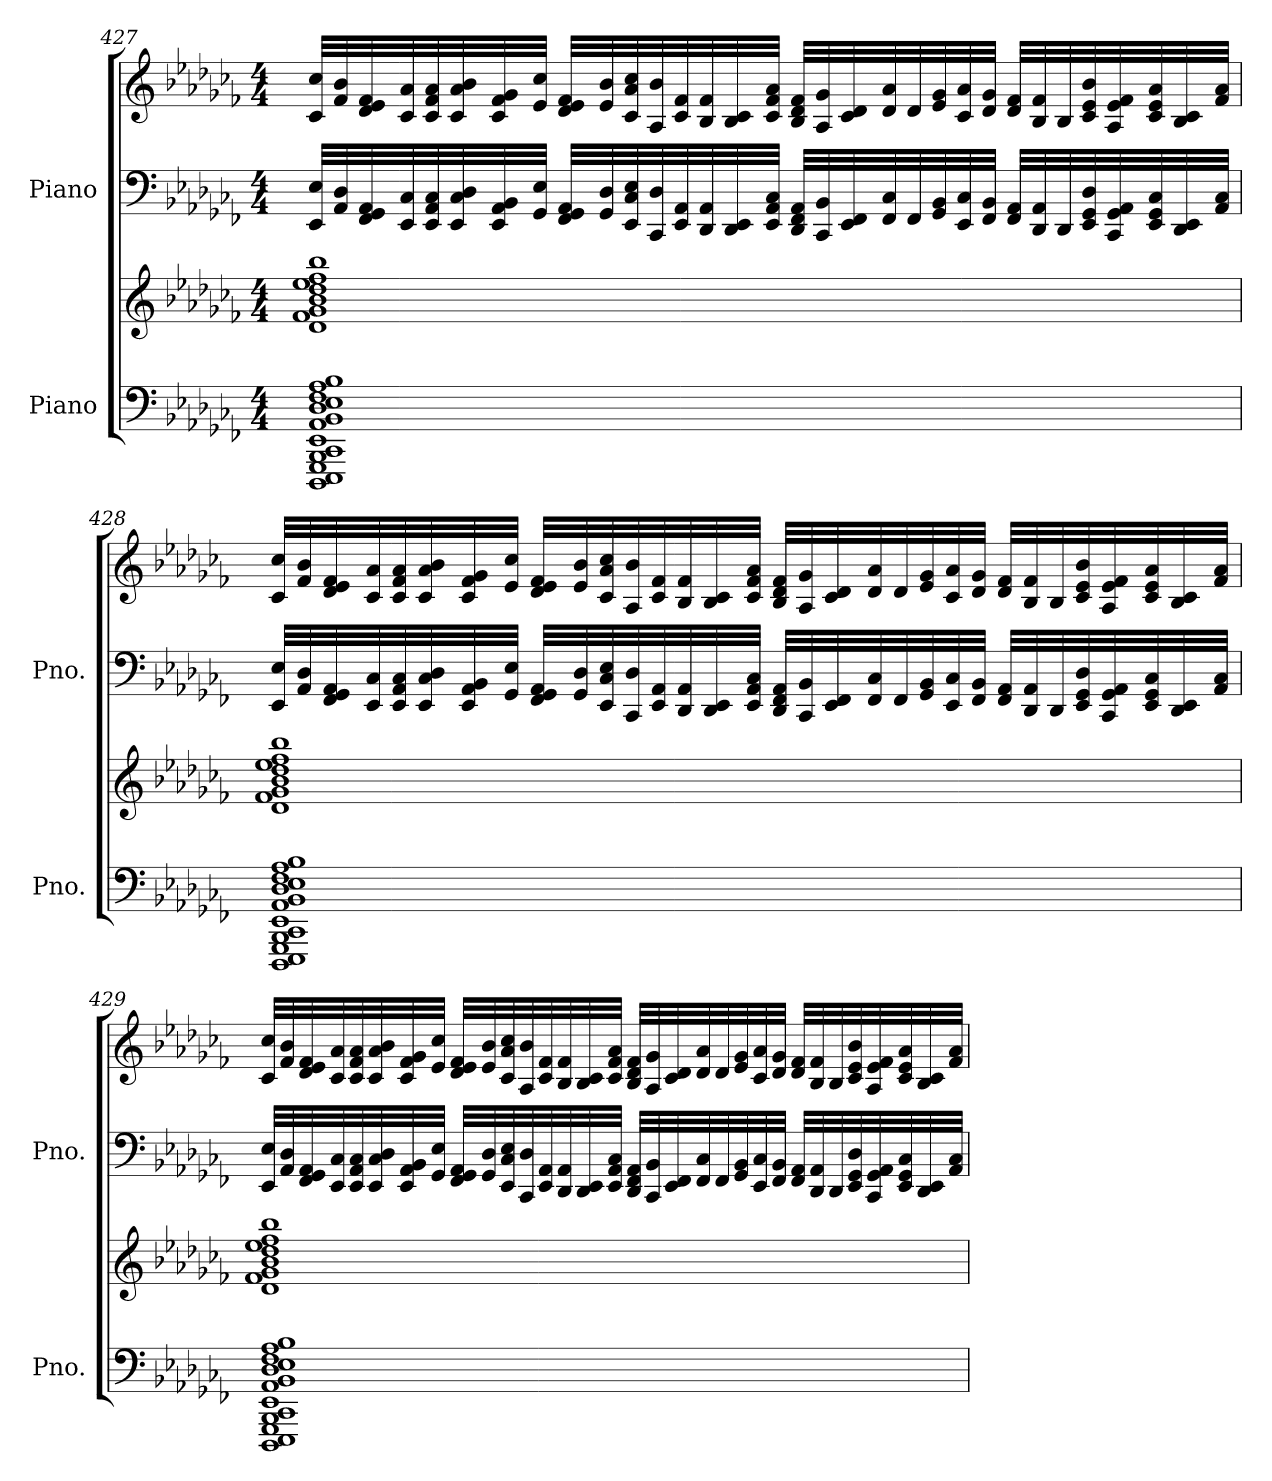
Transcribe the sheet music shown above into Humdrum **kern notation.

**kern	**kern	**kern	**kern
*part2	*part2	*part1	*part1
*staff4	*staff3	*staff2	*staff1
*I"Piano	*	*I"Piano	*
*I'Pno.	*	*I'Pno.	*
!!LO:LB:g=z
*clefF4	*clefG2	*clefF4	*clefG2
*ITrd14c24	*ITrd14c24	*ITrd-21c-36	*ITrd-21c-36
*k[b-e-a-d-g-c-f-]	*k[b-e-a-d-g-c-f-]	*k[b-e-a-d-g-c-f-]	*k[b-e-a-d-g-c-f-]
*M4/4	*M4/4	*M4/4	*M4/4
=427	=427	=427	=427
1DDDDD- 1EEEEE- 1GGGGG- 1BBBBB- 1CCCC- 1EEEE- 1AAAA- 1BBBB- 1DDD- 1EEE- 1FFF- 1AAA- 1BBB-	1DD- 1FF- 1GG- 1BB- 1D- 1E- 1F- 1B-	32ee-/ 32eee-/LLL	32cccc-/ 32ccccc-/LLL
.	.	32aa-/ 32ddd-/	32ffff-/ 32bbbb-/
.	.	32ff-/ 32gg-/ 32aa-/	32dddd-/ 32eeee-/ 32ffff-/
.	.	32ee-/ 32ccc-/	32cccc-/ 32aaaa-/
.	.	32ee-/ 32aa-/ 32ccc-/	32cccc-/ 32ffff-/ 32aaaa-/
.	.	32ee-/ 32ccc-/ 32ddd-/	32cccc-/ 32aaaa-/ 32bbbb-/
.	.	32ee-/ 32aa-/ 32bb-/	32cccc-/ 32ffff-/ 32gggg-/
.	.	32gg-/ 32eee-/JJJ	32eeee-/ 32ccccc-/JJJ
.	.	32ff-/ 32gg-/ 32aa-/LLL	32dddd-/ 32eeee-/ 32ffff-/LLL
.	.	32gg-/ 32ddd-/	32eeee-/ 32bbbb-/
.	.	32ee-/ 32ccc-/ 32eee-/	32cccc-/ 32aaaa-/ 32ccccc-/
.	.	32cc-/ 32ddd-/	32aaa-/ 32bbbb-/
.	.	32ee-/ 32aa-/	32cccc-/ 32ffff-/
.	.	32dd-/ 32aa-/	32bbb-/ 32ffff-/
.	.	32dd-/ 32ee-/	32bbb-/ 32cccc-/
.	.	32ee-/ 32aa-/ 32ccc-/JJJ	32cccc-/ 32ffff-/ 32aaaa-/JJJ
.	.	32dd-/ 32ff-/ 32aa-/LLL	32bbb-/ 32dddd-/ 32ffff-/LLL
.	.	32cc-/ 32bb-/	32aaa-/ 32gggg-/
.	.	32ee-/ 32ff-/	32cccc-/ 32dddd-/
.	.	32ff-/ 32ccc-/	32dddd-/ 32aaaa-/
.	.	32ff-/	32dddd-/
.	.	32gg-/ 32bb-/	32eeee-/ 32gggg-/
.	.	32ee-/ 32ccc-/	32cccc-/ 32aaaa-/
.	.	32ff-/ 32bb-/JJJ	32dddd-/ 32gggg-/JJJ
.	.	32ff-/ 32aa-/LLL	32dddd-/ 32ffff-/LLL
.	.	32dd-/ 32aa-/	32bbb-/ 32ffff-/
.	.	32dd-/	32bbb-/
.	.	32ee-/ 32gg-/ 32ddd-/	32cccc-/ 32eeee-/ 32bbbb-/
.	.	32cc-/ 32gg-/ 32aa-/	32aaa-/ 32eeee-/ 32ffff-/
.	.	32ee-/ 32gg-/ 32ccc-/	32cccc-/ 32eeee-/ 32aaaa-/
.	.	32dd-/ 32ee-/	32bbb-/ 32cccc-/
.	.	32aa-/ 32ccc-/JJJ	32ffff-/ 32aaaa-/JJJ
!!LO:LB:g=z
=428	=428	=428	=428
1DDDDD- 1EEEEE- 1GGGGG- 1BBBBB- 1CCCC- 1EEEE- 1AAAA- 1BBBB- 1DDD- 1EEE- 1FFF- 1AAA- 1BBB-	1DD- 1FF- 1GG- 1BB- 1D- 1E- 1F- 1B-	32ee-/ 32eee-/LLL	32cccc-/ 32ccccc-/LLL
.	.	32aa-/ 32ddd-/	32ffff-/ 32bbbb-/
.	.	32ff-/ 32gg-/ 32aa-/	32dddd-/ 32eeee-/ 32ffff-/
.	.	32ee-/ 32ccc-/	32cccc-/ 32aaaa-/
.	.	32ee-/ 32aa-/ 32ccc-/	32cccc-/ 32ffff-/ 32aaaa-/
.	.	32ee-/ 32ccc-/ 32ddd-/	32cccc-/ 32aaaa-/ 32bbbb-/
.	.	32ee-/ 32aa-/ 32bb-/	32cccc-/ 32ffff-/ 32gggg-/
.	.	32gg-/ 32eee-/JJJ	32eeee-/ 32ccccc-/JJJ
.	.	32ff-/ 32gg-/ 32aa-/LLL	32dddd-/ 32eeee-/ 32ffff-/LLL
.	.	32gg-/ 32ddd-/	32eeee-/ 32bbbb-/
.	.	32ee-/ 32ccc-/ 32eee-/	32cccc-/ 32aaaa-/ 32ccccc-/
.	.	32cc-/ 32ddd-/	32aaa-/ 32bbbb-/
.	.	32ee-/ 32aa-/	32cccc-/ 32ffff-/
.	.	32dd-/ 32aa-/	32bbb-/ 32ffff-/
.	.	32dd-/ 32ee-/	32bbb-/ 32cccc-/
.	.	32ee-/ 32aa-/ 32ccc-/JJJ	32cccc-/ 32ffff-/ 32aaaa-/JJJ
.	.	32dd-/ 32ff-/ 32aa-/LLL	32bbb-/ 32dddd-/ 32ffff-/LLL
.	.	32cc-/ 32bb-/	32aaa-/ 32gggg-/
.	.	32ee-/ 32ff-/	32cccc-/ 32dddd-/
.	.	32ff-/ 32ccc-/	32dddd-/ 32aaaa-/
.	.	32ff-/	32dddd-/
.	.	32gg-/ 32bb-/	32eeee-/ 32gggg-/
.	.	32ee-/ 32ccc-/	32cccc-/ 32aaaa-/
.	.	32ff-/ 32bb-/JJJ	32dddd-/ 32gggg-/JJJ
.	.	32ff-/ 32aa-/LLL	32dddd-/ 32ffff-/LLL
.	.	32dd-/ 32aa-/	32bbb-/ 32ffff-/
.	.	32dd-/	32bbb-/
.	.	32ee-/ 32gg-/ 32ddd-/	32cccc-/ 32eeee-/ 32bbbb-/
.	.	32cc-/ 32gg-/ 32aa-/	32aaa-/ 32eeee-/ 32ffff-/
.	.	32ee-/ 32gg-/ 32ccc-/	32cccc-/ 32eeee-/ 32aaaa-/
.	.	32dd-/ 32ee-/	32bbb-/ 32cccc-/
.	.	32aa-/ 32ccc-/JJJ	32ffff-/ 32aaaa-/JJJ
!!LO:PB:g=z
=429	=429	=429	=429
1DDDDD- 1EEEEE- 1GGGGG- 1BBBBB- 1CCCC- 1EEEE- 1AAAA- 1BBBB- 1DDD- 1EEE- 1FFF- 1AAA- 1BBB-	1DD- 1FF- 1GG- 1BB- 1D- 1E- 1F- 1B-	32ee-/ 32eee-/LLL	32cccc-/ 32ccccc-/LLL
.	.	32aa-/ 32ddd-/	32ffff-/ 32bbbb-/
.	.	32ff-/ 32gg-/ 32aa-/	32dddd-/ 32eeee-/ 32ffff-/
.	.	32ee-/ 32ccc-/	32cccc-/ 32aaaa-/
.	.	32ee-/ 32aa-/ 32ccc-/	32cccc-/ 32ffff-/ 32aaaa-/
.	.	32ee-/ 32ccc-/ 32ddd-/	32cccc-/ 32aaaa-/ 32bbbb-/
.	.	32ee-/ 32aa-/ 32bb-/	32cccc-/ 32ffff-/ 32gggg-/
.	.	32gg-/ 32eee-/JJJ	32eeee-/ 32ccccc-/JJJ
.	.	32ff-/ 32gg-/ 32aa-/LLL	32dddd-/ 32eeee-/ 32ffff-/LLL
.	.	32gg-/ 32ddd-/	32eeee-/ 32bbbb-/
.	.	32ee-/ 32ccc-/ 32eee-/	32cccc-/ 32aaaa-/ 32ccccc-/
.	.	32cc-/ 32ddd-/	32aaa-/ 32bbbb-/
.	.	32ee-/ 32aa-/	32cccc-/ 32ffff-/
.	.	32dd-/ 32aa-/	32bbb-/ 32ffff-/
.	.	32dd-/ 32ee-/	32bbb-/ 32cccc-/
.	.	32ee-/ 32aa-/ 32ccc-/JJJ	32cccc-/ 32ffff-/ 32aaaa-/JJJ
.	.	32dd-/ 32ff-/ 32aa-/LLL	32bbb-/ 32dddd-/ 32ffff-/LLL
.	.	32cc-/ 32bb-/	32aaa-/ 32gggg-/
.	.	32ee-/ 32ff-/	32cccc-/ 32dddd-/
.	.	32ff-/ 32ccc-/	32dddd-/ 32aaaa-/
.	.	32ff-/	32dddd-/
.	.	32gg-/ 32bb-/	32eeee-/ 32gggg-/
.	.	32ee-/ 32ccc-/	32cccc-/ 32aaaa-/
.	.	32ff-/ 32bb-/JJJ	32dddd-/ 32gggg-/JJJ
.	.	32ff-/ 32aa-/LLL	32dddd-/ 32ffff-/LLL
.	.	32dd-/ 32aa-/	32bbb-/ 32ffff-/
.	.	32dd-/	32bbb-/
.	.	32ee-/ 32gg-/ 32ddd-/	32cccc-/ 32eeee-/ 32bbbb-/
.	.	32cc-/ 32gg-/ 32aa-/	32aaa-/ 32eeee-/ 32ffff-/
.	.	32ee-/ 32gg-/ 32ccc-/	32cccc-/ 32eeee-/ 32aaaa-/
.	.	32dd-/ 32ee-/	32bbb-/ 32cccc-/
.	.	32aa-/ 32ccc-/JJJ	32ffff-/ 32aaaa-/JJJ
=	=	=	=
*-	*-	*-	*-
